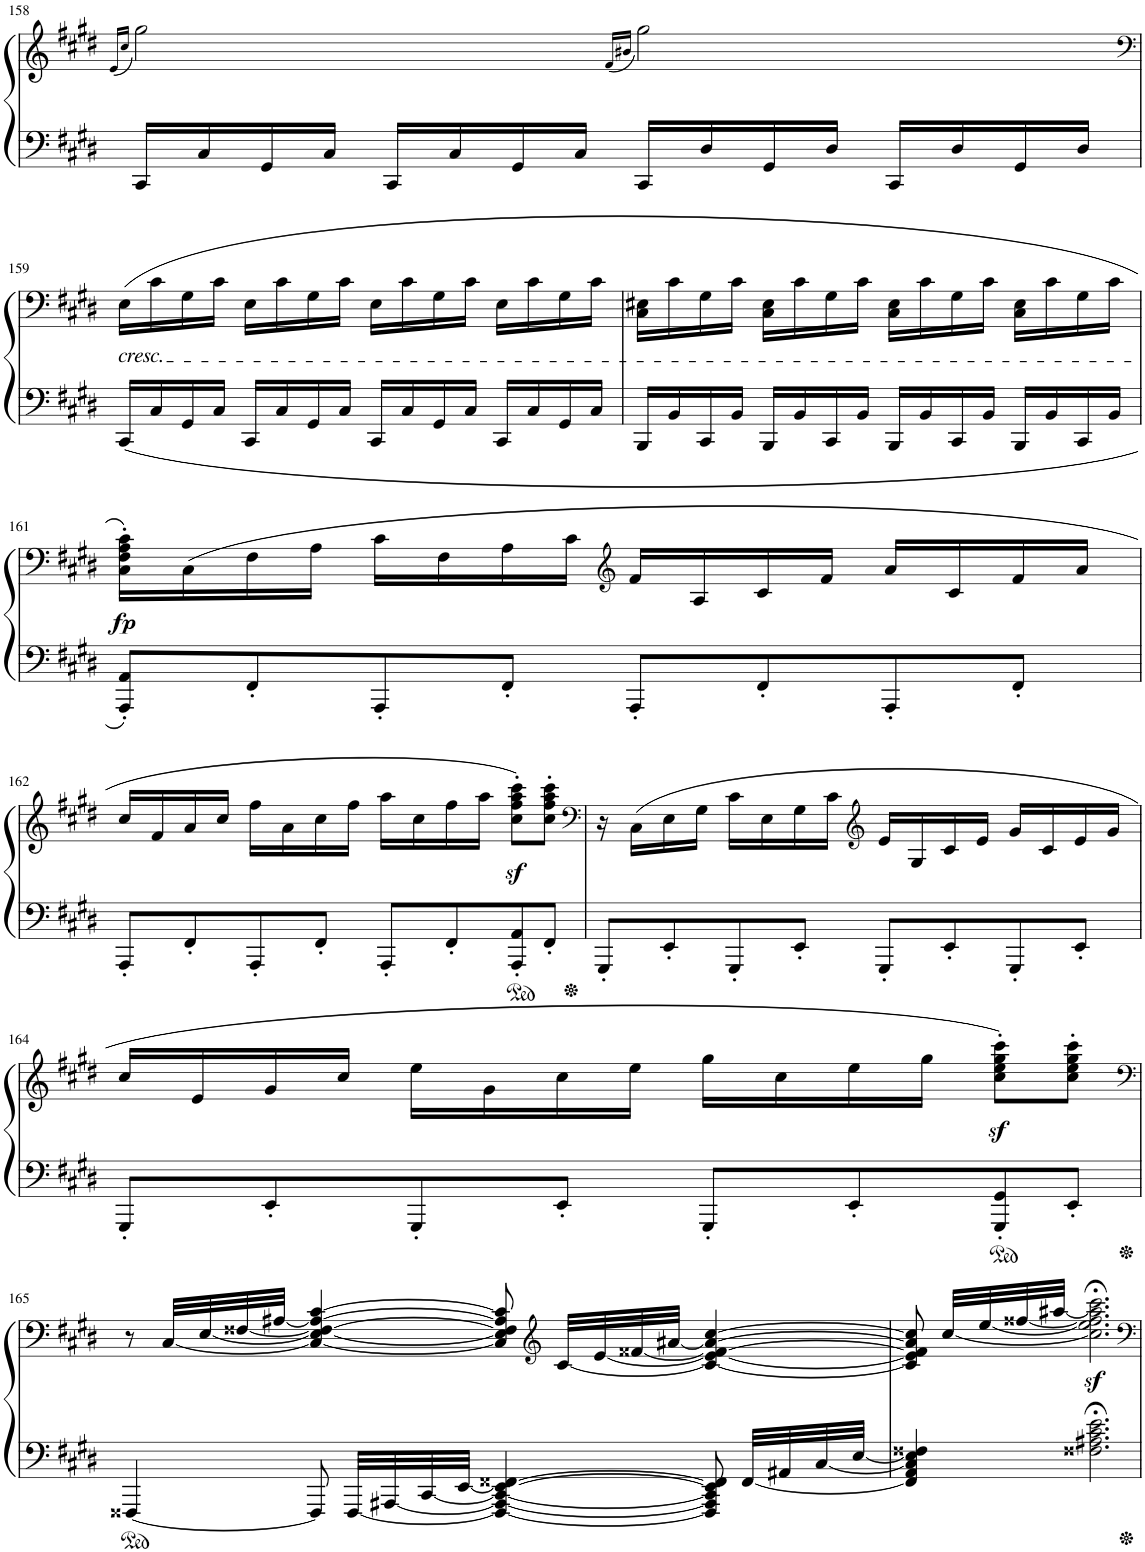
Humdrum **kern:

**kern	**kern	**dynam
*part1	*part1	*part1
*staff2	*staff1	*staff1/2
*I"Piano	*	*
*I'Pno.	*	*
!!LO:PB:g=z
*clefF4	*clefG2	*
*k[f#c#g#d#]	*k[f#c#g#d#]	*
*M4/4	*M4/4	*
*met(c)	*met(c)	*
=158	=158	=158
.	(16qe/LL	.
.	16qcc#/JJ	.
16CC#/LL	2gg#\)	.
16C#/	.	.
16GG#/	.	.
16C#/JJ	.	.
16CC#/LL	.	.
16C#/	.	.
16GG#/	.	.
16C#/JJ	.	.
.	(16qf#/LL	.
.	16qb#X/JJ	.
16CC#/LL	2gg#\)	.
16D#/	.	.
16GG#/	.	.
16D#/JJ	.	.
16CC#/LL	.	.
16D#/	.	.
16GG#/	.	.
16D#/JJ	.	.
!!LO:LB:g=z
=159	=159	=159
*	*clefF4	*
!	!LO:TX:b:i:t=cresc.	!
16CC#/LL	(16E\LL	.
16C#/	16c#\	.
16GG#/	16G#\	.
16C#/JJ	16c#\JJ	.
16CC#/LL	16E\LL	.
16C#/	16c#\	.
16GG#/	16G#\	.
16C#/JJ	16c#\JJ	.
16CC#/LL	16E\LL	.
16C#/	16c#\	.
16GG#/	16G#\	.
16C#/JJ	16c#\JJ	.
16CC#/LL	16E\LL	.
16C#/	16c#\	.
16GG#/	16G#\	.
16C#/JJ	16c#\JJ	.
=160	=160	=160
16BBB/LL	16C#\ 16E#X\LL	.
16BB/	16c#\	.
16CC#/	16G#\	.
16BB/JJ	16c#\JJ	.
16BBB/LL	16C#\ 16E#\LL	.
16BB/	16c#\	.
16CC#/	16G#\	.
16BB/JJ	16c#\JJ	.
16BBB/LL	16C#\ 16E#\LL	.
16BB/	16c#\	.
16CC#/	16G#\	.
16BB/JJ	16c#\JJ	.
16BBB/LL	16C#\ 16E#\LL	.
16BB/	16c#\	.
16CC#/	16G#\	.
16BB/JJ	16c#\JJ	.
!!LO:LB:g=z
=161	=161	=161
!	!	!LO:DY:b
8AAA/' 8AA/'L	16C#\' 16F#\' 16A\' 16c#\'LL)	fp
.	(16C#\	.
8FF#'/	16F#\	.
.	16A\JJ	.
8AAA'/	16c#\LL	.
.	16F#\	.
8FF#'/J	16A\	.
.	16c#\JJ	.
*	*clefG2	*
8AAA'/L	16f#/LL	.
.	16A/	.
8FF#'/	16c#/	.
.	16f#/JJ	.
8AAA'/	16a/LL	.
.	16c#/	.
8FF#'/J	16f#/	.
.	16a/JJ	.
!!LO:LB:g=z
=162	=162	=162
8AAA'/L	16cc#/LL	.
.	16f#/	.
8FF#'/	16a/	.
.	16cc#/JJ	.
8AAA'/	16ff#\LL	.
.	16a\	.
8FF#'/J	16cc#\	.
.	16ff#\JJ	.
8AAA'/L	16aa\LL	.
.	16cc#\	.
8FF#'/	16ff#\	.
.	16aa\JJ	.
8AAA/' 8AA/'	8cc#\z<' 8ff#\z<' 8aa\z<' 8ccc#\z<'L)	.
8FF#'/J	8cc#\' 8ff#\' 8aa\' 8ccc#\'J	.
=163	=163	=163
*	*clefF4	*
8GGG#'/L	16r	.
.	(16C#\LL	.
8EE'/	16E\	.
.	16G#\JJ	.
8GGG#'/	16c#\LL	.
.	16E\	.
8EE'/J	16G#\	.
.	16c#\JJ	.
*	*clefG2	*
8GGG#'/L	16e/LL	.
.	16G#/	.
8EE'/	16c#/	.
.	16e/JJ	.
8GGG#'/	16g#/LL	.
.	16c#/	.
8EE'/J	16e/	.
.	16g#/JJ	.
!!LO:LB:g=z
=164	=164	=164
8GGG#'/L	16cc#/LL	.
.	16e/	.
8EE'/	16g#/	.
.	16cc#/JJ	.
8GGG#'/	16ee\LL	.
.	16g#\	.
8EE'/J	16cc#\	.
.	16ee\JJ	.
8GGG#'/L	16gg#\LL	.
.	16cc#\	.
8EE'/	16ee\	.
.	16gg#\JJ	.
8GGG#/' 8GG#/'	8cc#\z<' 8ee\z<' 8gg#\z<' 8ccc#\z<'L)	.
8EE'/J	8cc#\' 8ee\' 8gg#\' 8ccc#\'J	.
!!LO:LB:g=z
=165	=165	=165
*	*clefF4	*
[4FFF##X/	8r	.
.	[<32C#/LLL	.
.	[<32E/	.
.	[<32F##X/	.
.	[<32A#X/JJJ	.
8FFF##/]	4C#/_ 4E/_ 4F##/_ 4A#/_ [4c#/	.
[32FFF##/LLL	.	.
[32AAA#X/	.	.
[32CC#/	.	.
[32EE/JJJ	.	.
4FFF##/_ 4AAA#/_ 4CC#/_ 4EE/_ [4FF##X/	8C#/] 8E/] 8F##/] 8A#/] 8c#/]	.
*	*clefG2	*
.	[<32c#/LLL	.
.	[<32e/	.
.	[<32f##X/	.
.	[<32a#X/JJJ	.
8FFF##/] 8AAA#/] 8CC#/] 8EE/] 8FF##/]	4c#/_ 4e/_ 4f##/_ 4a#/_ [4cc#/	.
[32FF##/LLL	.	.
32AA#X/	.	.
[32C#/	.	.
[32E/JJJ	.	.
=166	=166	=166
4FF##/] 4AA/ 4C#/] 4E/] 4F##X/	8c#/] 8e/] 8f##/] 8a#/] 8cc#/]	.
.	[<32cc#/LLL	.
.	[<32ee/	.
.	[<32ff##X/	.
.	[<32aa#X/JJJ	.
2.F##X\;< 2.A#X\;< 2.c#\;< 2.e\;<	2.cc#\]z<;< 2.ee\]z<;< 2.ff##\]z<;< 2.aa#\]z<;< 2.ccc#\z<;<	.
=	=	=
*-	*-	*-
